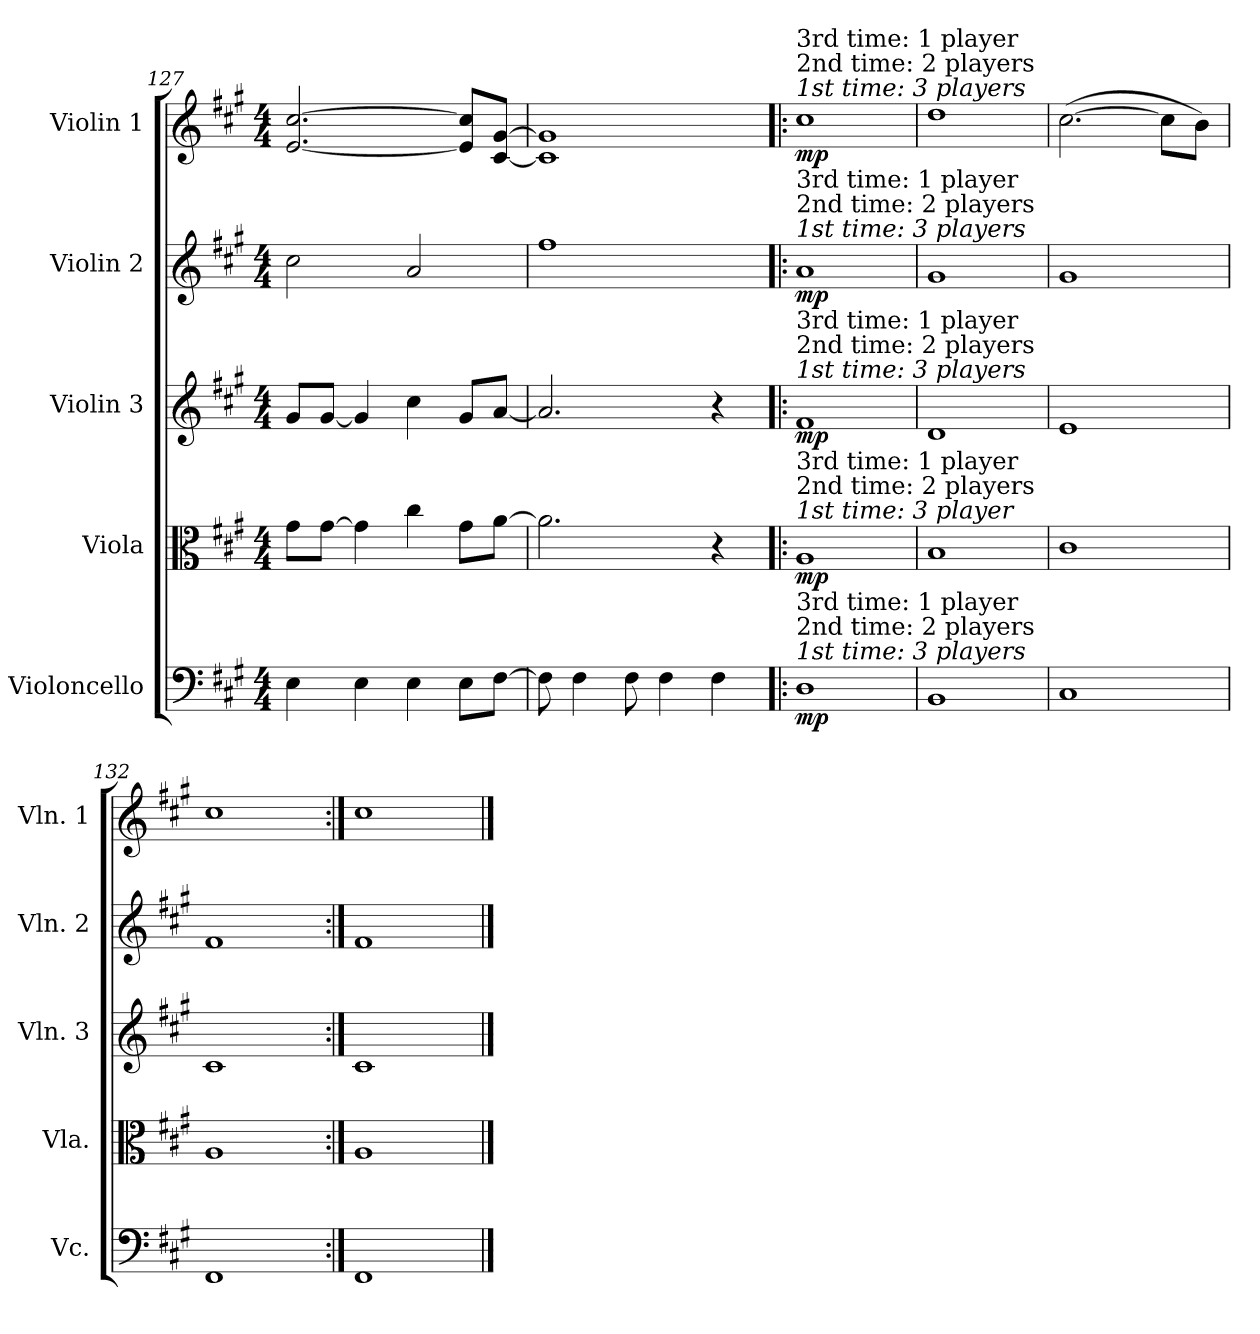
**kern	**dynam	**kern	**dynam	**kern	**dynam	**kern	**dynam	**kern	**dynam
*part5	*part5	*part4	*part4	*part3	*part3	*part2	*part2	*part1	*part1
*staff5	*staff5	*staff4	*staff4	*staff3	*staff3	*staff2	*staff2	*staff1	*staff1
*I"Violoncello	*	*I"Viola	*	*I"Violin 3	*	*I"Violin 2	*	*I"Violin 1	*
*I'Vc.	*	*I'Vla.	*	*I'Vln. 3	*	*I'Vln. 2	*	*I'Vln. 1	*
*clefF4	*	*clefC3	*	*clefG2	*	*clefG2	*	*clefG2	*
*k[f#c#g#]	*	*k[f#c#g#]	*	*k[f#c#g#]	*	*k[f#c#g#]	*	*k[f#c#g#]	*
*M4/4	*	*M4/4	*	*M4/4	*	*M4/4	*	*M4/4	*
=127	=127	=127	=127	=127	=127	=127	=127	=127	=127
4E\	.	8g#\L	.	8g#/L	.	2cc#\	.	[2.e/ [2.cc#/	.
.	.	[8g#\J	.	[8g#/J	.	.	.	.	.
4E\	.	4g#\]	.	4g#/]	.	.	.	.	.
4E\	.	4cc#\	.	4cc#\	.	2a/	.	.	.
8E\L	.	8g#\L	.	8g#/L	.	.	.	8e/] 8cc#/]L	.
[8F#\J	.	[8a\J	.	[8a/J	.	.	.	[8c#/ [8g#/J	.
=128	=128	=128	=128	=128	=128	=128	=128	=128	=128
8F#\]	.	2.a\]	.	2.a/]	.	1ff#	.	1c#] 1g#]	.
4F#\	.	.	.	.	.	.	.	.	.
8F#\	.	.	.	.	.	.	.	.	.
4F#\	.	.	.	.	.	.	.	.	.
4F#\	.	4r	.	4r	.	.	.	.	.
=129!|:	=129!|:	=129!|:	=129!|:	=129!|:	=129!|:	=129!|:	=129!|:	=129!|:	=129!|:
!	!	!	!	!	!	!	!	!LO:TX:a:i:t=1st time&colon; 3 players	!
!	!	!	!	!	!	!	!	!LO:TX:a:t=2nd time&colon; 2 players	!
!	!	!	!	!	!	!	!	!LO:TX:a:t=3rd time&colon; 1 player	!
!	!	!	!	!	!	!LO:TX:a:i:t=1st time&colon; 3 players	!	!	!
!	!	!	!	!	!	!LO:TX:a:t=2nd time&colon; 2 players	!	!	!
!	!	!	!	!	!	!LO:TX:a:t=3rd time&colon; 1 player	!	!	!
!	!	!	!	!LO:TX:a:i:t=1st time&colon; 3 players	!	!	!	!	!
!	!	!	!	!LO:TX:a:t=2nd time&colon; 2 players	!	!	!	!	!
!	!	!	!	!LO:TX:a:t=3rd time&colon; 1 player	!	!	!	!	!
!	!	!LO:TX:a:i:t=1st time&colon; 3 player	!	!	!	!	!	!	!
!	!	!LO:TX:a:t=2nd time&colon; 2 players	!	!	!	!	!	!	!
!	!	!LO:TX:a:t=3rd time&colon; 1 player	!	!	!	!	!	!	!
!LO:TX:a:i:t=1st time&colon; 3 players	!	!	!	!	!	!	!	!	!
!LO:TX:a:t=2nd time&colon; 2 players	!	!	!	!	!	!	!	!	!
!LO:TX:a:t=3rd time&colon; 1 player	!	!	!	!	!	!	!	!	!
!	!LO:DY:b	!	!LO:DY:b	!	!LO:DY:b	!	!LO:DY:b	!	!LO:DY:b
1D	mp	1A	mp	1f#	mp	1a	mp	1cc#	mp
=130	=130	=130	=130	=130	=130	=130	=130	=130	=130
1BB	.	1B	.	1d	.	1g#	.	1dd	.
!!LO:PB:g=z
=131	=131	=131	=131	=131	=131	=131	=131	=131	=131
1C#	.	1c#	.	1e	.	1g#	.	(>[2.cc#\	.
.	.	.	.	.	.	.	.	8cc#\L]	.
.	.	.	.	.	.	.	.	8b\J)	.
=132	=132	=132	=132	=132	=132	=132	=132	=132	=132
1FF#	.	1A	.	1c#	.	1f#	.	1cc#	.
=133:|!	=133:|!	=133:|!	=133:|!	=133:|!	=133:|!	=133:|!	=133:|!	=133:|!	=133:|!
1FF#	.	1A	.	1c#	.	1f#	.	1cc#	.
==	==	==	==	==	==	==	==	==	==
*-	*-	*-	*-	*-	*-	*-	*-	*-	*-
